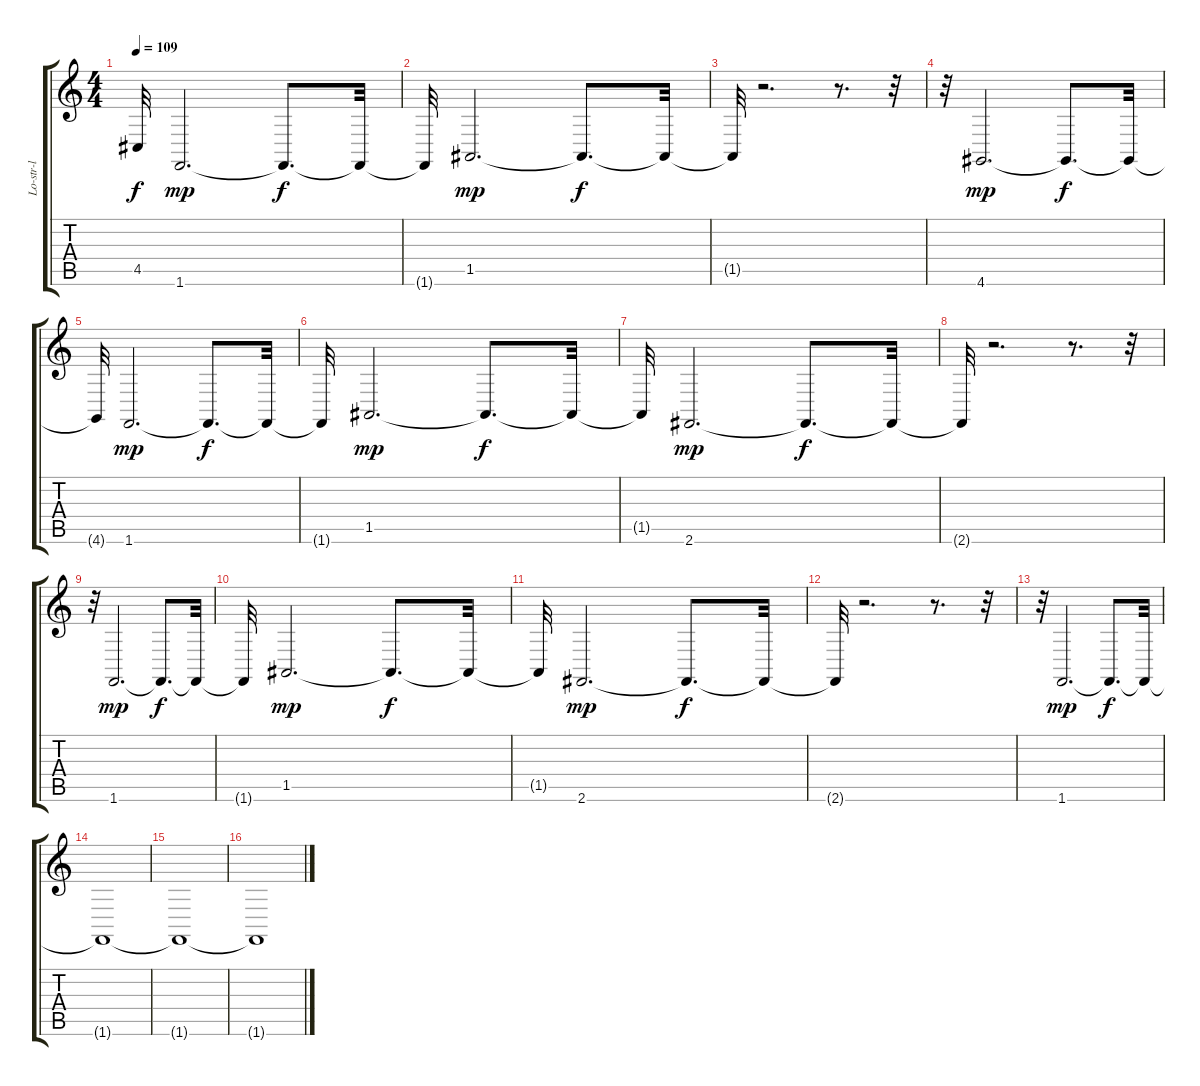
\track ("Lo-str-l" "Lo-str-l") {instrument stringensemble1}
\staff {score tabs}
\tuning (E4 B3 G3 D3 A2 E2) {hide}
\ts (4 4)
\tempo 109
\clef g2
\ks c
4.5{t}.32{dy f} 1.6.2{d dy mp} 1.6{t}.8{d dy f} 1.6{t}.32 |
1.6{t}.32 1.5.2{d dy mp} 1.5{t}.8{d dy f} 1.5{t}.32 |
1.5{t}.32 r.2{d} r.8{d} r.32 |
r.32 4.6.2{d dy mp} 4.6{t}.8{d dy f} 4.6{t}.32 |
4.6{t}.32 1.6.2{d dy mp} 1.6{t}.8{d dy f} 1.6{t}.32 |
1.6{t}.32 1.5.2{d dy mp} 1.5{t}.8{d dy f} 1.5{t}.32 |
1.5{t}.32 2.6.2{d dy mp} 2.6{t}.8{d dy f} 2.6{t}.32 |
2.6{t}.32 r.2{d} r.8{d} r.32 |
r.32 1.6.2{d dy mp} 1.6{t}.8{d dy f} 1.6{t}.32 |
1.6{t}.32 1.5.2{d dy mp} 1.5{t}.8{d dy f} 1.5{t}.32 |
1.5{t}.32 2.6.2{d dy mp} 2.6{t}.8{d dy f} 2.6{t}.32 |
2.6{t}.32 r.2{d} r.8{d} r.32 |
r.32 1.6.2{d dy mp} 1.6{t}.8{d dy f} 1.6{t}.32 |
1.6{t}.1 |
1.6{t}.1 |
1.6{t}.1
